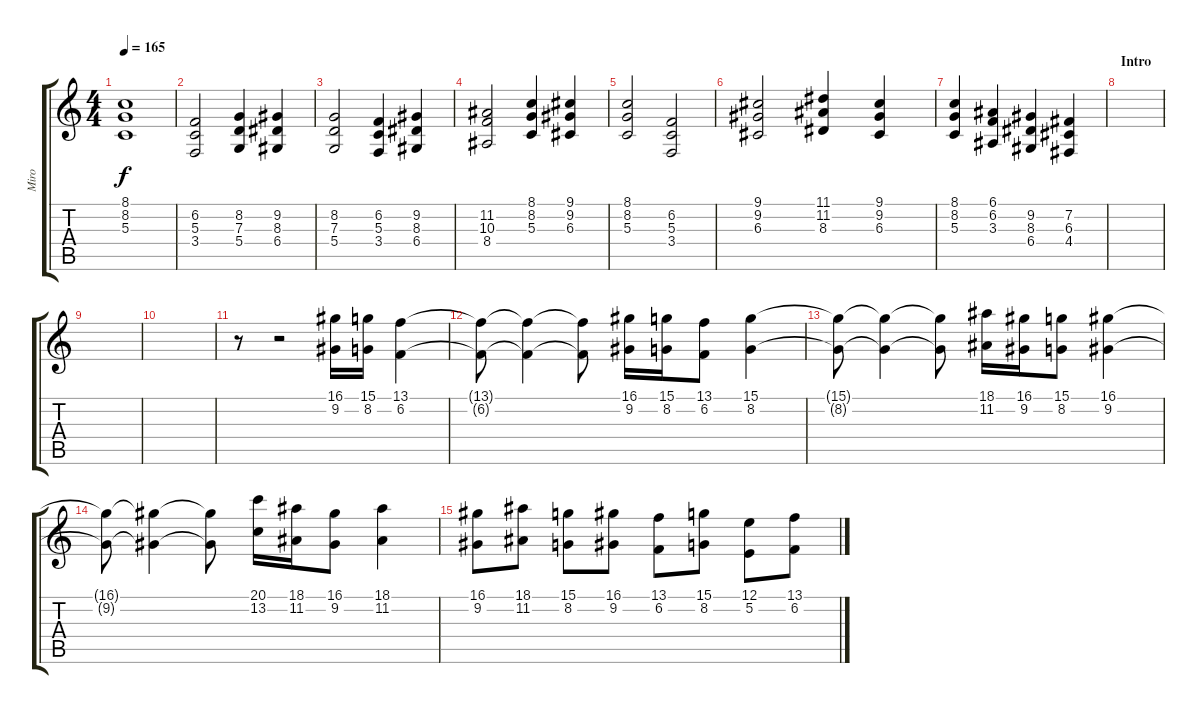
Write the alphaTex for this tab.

\track ("Miro" "Miro") {instrument tremolostrings}
\staff {score tabs}
\tuning (E4 B3 G3 D3 A2 E2) {hide}
\ts (4 4)
\tempo 165
\clef g2
\ks c
(8.1{t} 8.2{t} 5.3{t}).1{dy f} |
(6.2 5.3 3.4).2{volume 16 instrument tremolostrings} (8.2 7.3 5.4).4 (9.2 8.3 6.4).4 |
(8.2 7.3 5.4).2 (6.2 5.3 3.4).4 (9.2 8.3 6.4).4 |
(11.2 10.3 8.4).2 (8.1 8.2 5.3).4 (9.1 9.2 6.3).4 |
(8.1 8.2 5.3).2 (6.2 5.3 3.4).2 |
(9.1 9.2 6.3).2 (11.1 11.2 8.3).4 (9.1 9.2 6.3).4 |
(8.1 8.2 5.3).4 (6.1 6.2 3.3).4 (9.2 8.3 6.4).4 (7.2 6.3 4.4).4 |
\section ("" "Intro")
|
|
|
r.8 r.2 (16.1 9.2).16 (15.1 8.2).16 (13.1 6.2).4 |
(13.1{t} 6.2{t}).8 (13.1{t} 6.2{t}).4 (13.1{t} 6.2{t}).8 (16.1 9.2).16 (15.1 8.2).16 (13.1 6.2).8 (15.1 8.2).4 |
(15.1{t} 8.2{t}).8 (15.1{t} 8.2{t}).4 (15.1{t} 8.2{t}).8 (18.1 11.2).16 (16.1 9.2).16 (15.1 8.2).8 (16.1 9.2).4 |
(16.1{t} 9.2{t}).8 (16.1{t} 9.2{t}).4 (16.1{t} 9.2{t}).8 (20.1 13.2).16 (18.1 11.2).16 (16.1 9.2).8 (18.1 11.2).4 |
(16.1 9.2).8 (18.1 11.2).8 (15.1 8.2).8 (16.1 9.2).8 (13.1 6.2).8 (15.1 8.2).8 (12.1 5.2).8 (13.1 6.2).8
